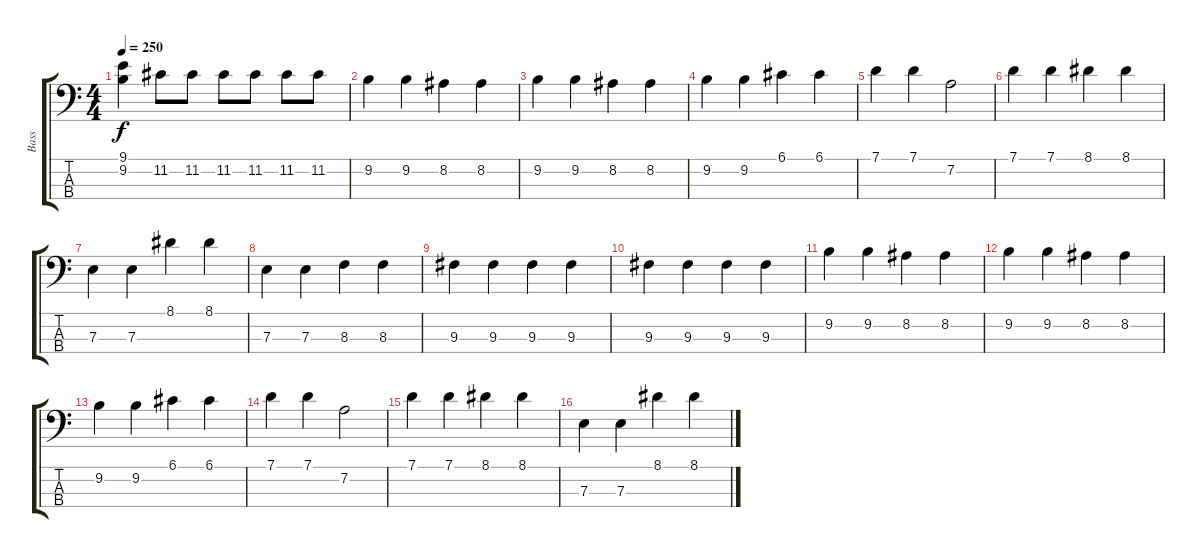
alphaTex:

\track ("Bass" "Bass") {instrument electricbasspick}
\staff {score tabs}
\tuning (G2 D2 A1 E1) {hide}
\ts (4 4)
\tempo 250
\clef f4
\ks c
(9.1 9.2).4{dy f} 11.2.8 11.2.8 11.2.8 11.2.8 11.2.8 11.2.8 |
9.2.4 9.2.4 8.2.4 8.2.4 |
9.2.4 9.2.4 8.2.4 8.2.4 |
9.2.4 9.2.4 6.1.4 6.1.4 |
7.1.4 7.1.4 7.2.2 |
7.1.4 7.1.4 8.1.4 8.1.4 |
7.3.4 7.3.4 8.1.4 8.1.4 |
7.3.4 7.3.4 8.3.4 8.3.4 |
9.3.4 9.3.4 9.3.4 9.3.4 |
9.3.4 9.3.4 9.3.4 9.3.4 |
9.2.4 9.2.4 8.2.4 8.2.4 |
9.2.4 9.2.4 8.2.4 8.2.4 |
9.2.4 9.2.4 6.1.4 6.1.4 |
7.1.4 7.1.4 7.2.2 |
7.1.4 7.1.4 8.1.4 8.1.4 |
7.3.4 7.3.4 8.1.4 8.1.4
